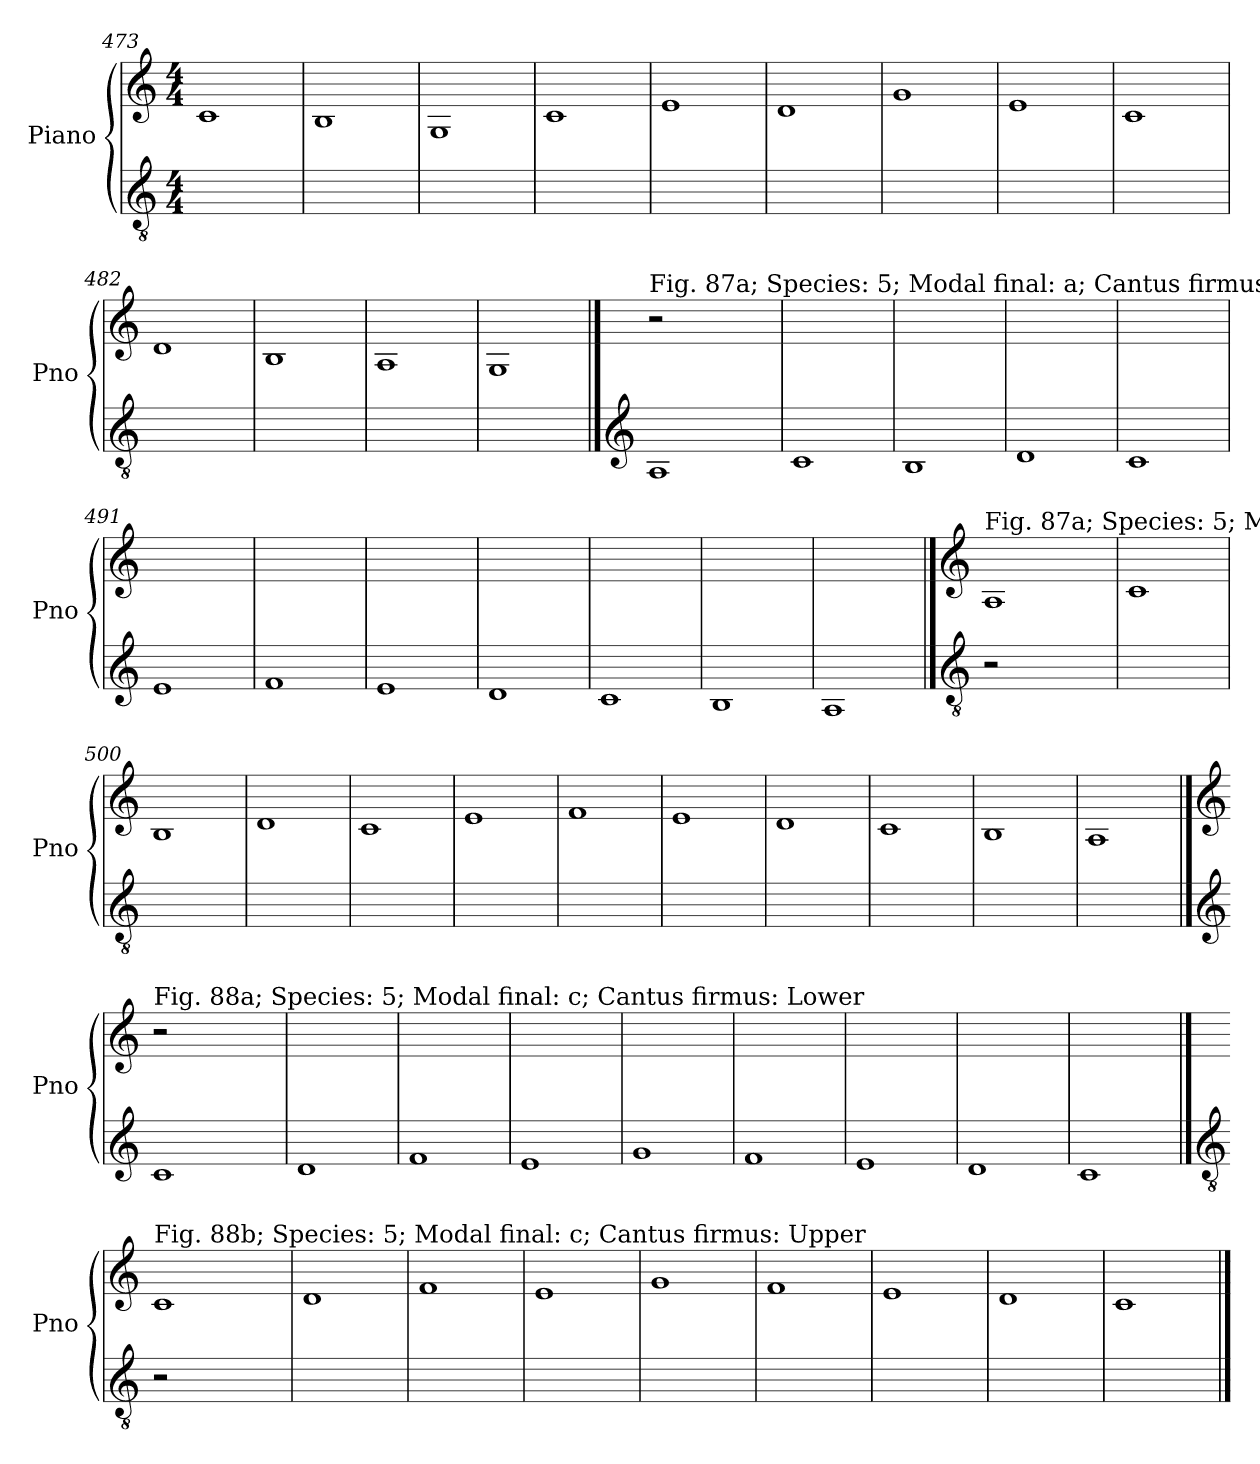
**kern	**kern
*part2	*part1
*staff2	*staff1
*I"Piano	*I"Piano
*I'Pno	*I'Pno
*clefGv2	*clefG2
*k[]	*k[]
*M4/4	*M4/4
=473	=473
1ryy	1c
=474	=474
1ryy	1B
=475	=475
1ryy	1G
=476	=476
1ryy	1c
=477	=477
1ryy	1e
=478	=478
1ryy	1d
!!LO:LB:g=z
=479	=479
1ryy	1g
=480	=480
1ryy	1e
=481	=481
1ryy	1c
=482	=482
1ryy	1d
=483	=483
1ryy	1B
=484	=484
1ryy	1A
=485	=485
1ryy	1G
!!LO:LB:g=z
==486	==486
*clefG2	*
!	!LO:TX:a:t=Fig. 87a; Species&colon; 5; Modal final&colon; a; Cantus firmus&colon; Lower
1A	2r
.	2ryy
=487	=487
1c	1ryy
=488	=488
1B	1ryy
=489	=489
1d	1ryy
=490	=490
1c	1ryy
=491	=491
1e	1ryy
!!LO:LB:g=z
=492	=492
1f	1ryy
=493	=493
1e	1ryy
=494	=494
1d	1ryy
=495	=495
1c	1ryy
=496	=496
1B	1ryy
=497	=497
1A	1ryy
!!LO:PB:g=z
==498	==498
*clefGv2	*clefG2
!	!LO:TX:a:t=Fig. 87a; Species&colon; 5; Modal final&colon; a; Cantus firmus&colon; Upper
2r	1A
2ryy	.
=499	=499
1ryy	1c
=500	=500
1ryy	1B
=501	=501
1ryy	1d
=502	=502
1ryy	1c
=503	=503
1ryy	1e
!!LO:LB:g=z
=504	=504
1ryy	1f
=505	=505
1ryy	1e
=506	=506
1ryy	1d
=507	=507
1ryy	1c
=508	=508
1ryy	1B
=509	=509
1ryy	1A
!!LO:LB:g=z
==510	==510
*clefG2	*clefG2
!	!LO:TX:a:t=Fig. 88a; Species&colon; 5; Modal final&colon; c; Cantus firmus&colon; Lower
1c	2r
.	2ryy
=511	=511
1d	1ryy
=512	=512
1f	1ryy
=513	=513
1e	1ryy
!!LO:LB:g=z
=514	=514
1g	1ryy
=515	=515
1f	1ryy
=516	=516
1e	1ryy
=517	=517
1d	1ryy
=518	=518
1c	1ryy
!!LO:LB:g=z
==519	==519
*clefGv2	*
!	!LO:TX:a:t=Fig. 88b; Species&colon; 5; Modal final&colon; c; Cantus firmus&colon; Upper
2r	1c
2ryy	.
=520	=520
1ryy	1d
=521	=521
1ryy	1f
=522	=522
1ryy	1e
=523	=523
1ryy	1g
!!LO:LB:g=z
=524	=524
1ryy	1f
=525	=525
1ryy	1e
=526	=526
1ryy	1d
=527	=527
1ryy	1c
==	==
*-	*-
